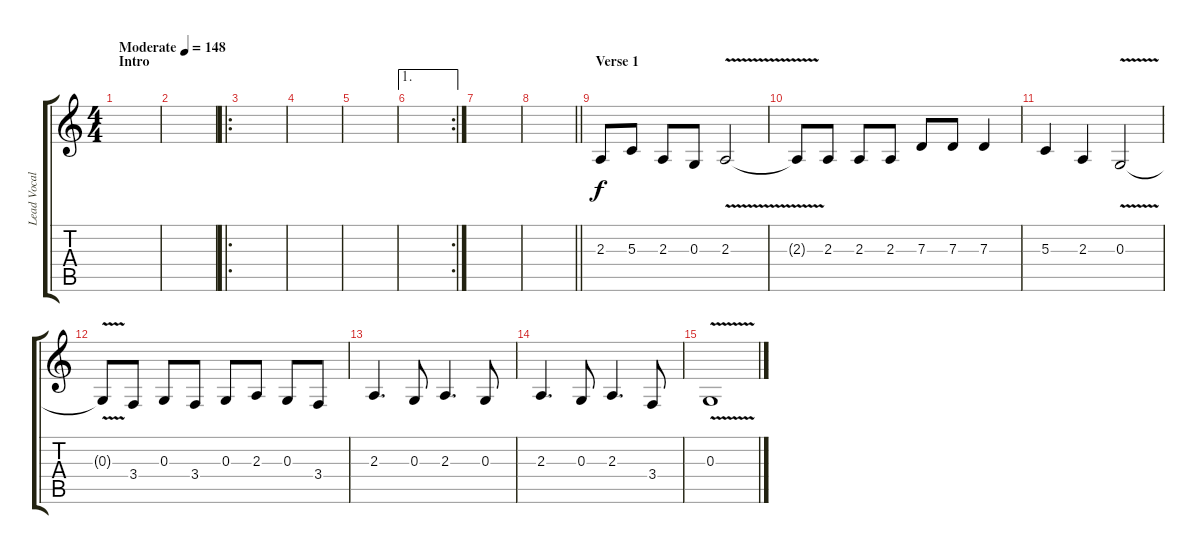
\track ("Lead Vocals " "Lead Vocal") {instrument altosax}
\staff {score tabs}
\tuning (E4 B3 G3 D3 A2 E2) {hide}
\ts (4 4)
\section ("" "Intro")
\tempo (148 "Moderate")
\clef g2
\ks c
|
|
\ro
|
|
|
\ae 1
\rc 2
|
|
\barLineRight lightlight
|
\section ("" "Verse 1")
2.3.8 5.3.8 2.3.8 0.3.8 2.3{v}.2 |
2.3{t}.8 2.3.8 2.3.8 2.3.8 7.3.8 7.3.8 7.3.4 |
5.3.4 2.3.4 0.3{v}.2 |
0.3{t}.8 3.4.8 0.3.8 3.4.8 0.3.8 2.3.8 0.3.8 3.4.8 |
2.3.4{d} 0.3.8 2.3.4{d} 0.3.8 |
2.3.4{d} 0.3.8 2.3.4{d} 3.4.8 |
0.3{v}.1
